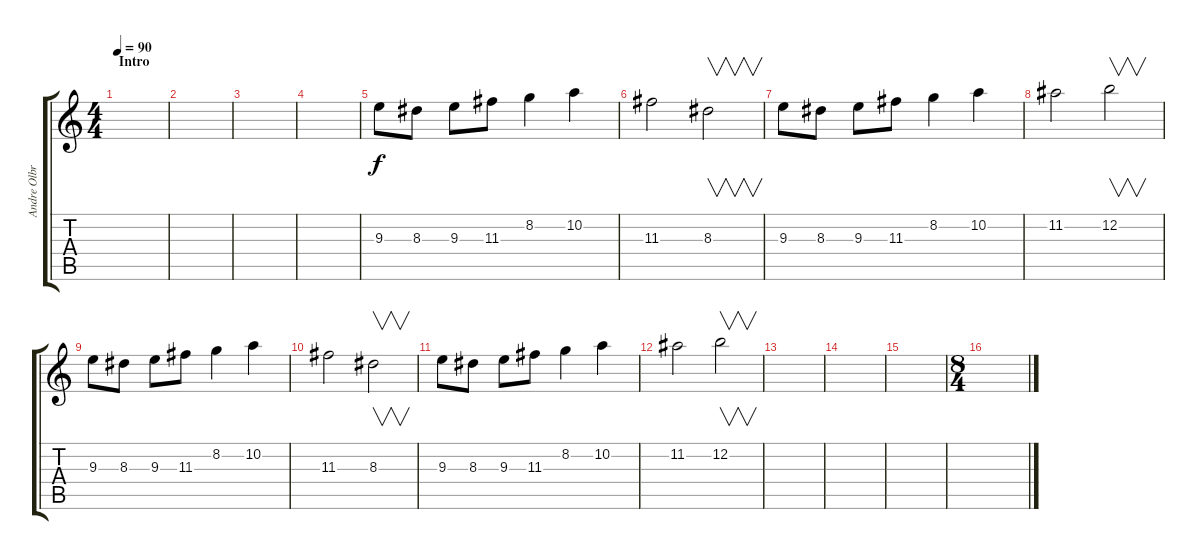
\track ("Andre Olbrich" "Andre Olbr") {instrument distortionguitar}
\staff {score tabs}
\tuning (E4 B3 G3 D3 A2 E2) {hide}
\ts (4 4)
\section ("" "Intro")
\tempo 90
\clef g2
\ks c
|
|
|
|
9.3.8 8.3.8 9.3.8 11.3.8 8.2.4 10.2.4 |
11.3.2 8.3.2{v} |
9.3.8 8.3.8 9.3.8 11.3.8 8.2.4 10.2.4 |
11.2.2 12.2.2{v} |
9.3.8 8.3.8 9.3.8 11.3.8 8.2.4 10.2.4 |
11.3.2 8.3.2{v} |
9.3.8 8.3.8 9.3.8 11.3.8 8.2.4 10.2.4 |
11.2.2 12.2.2{v} |
|
|
|
\ts (8 4)
